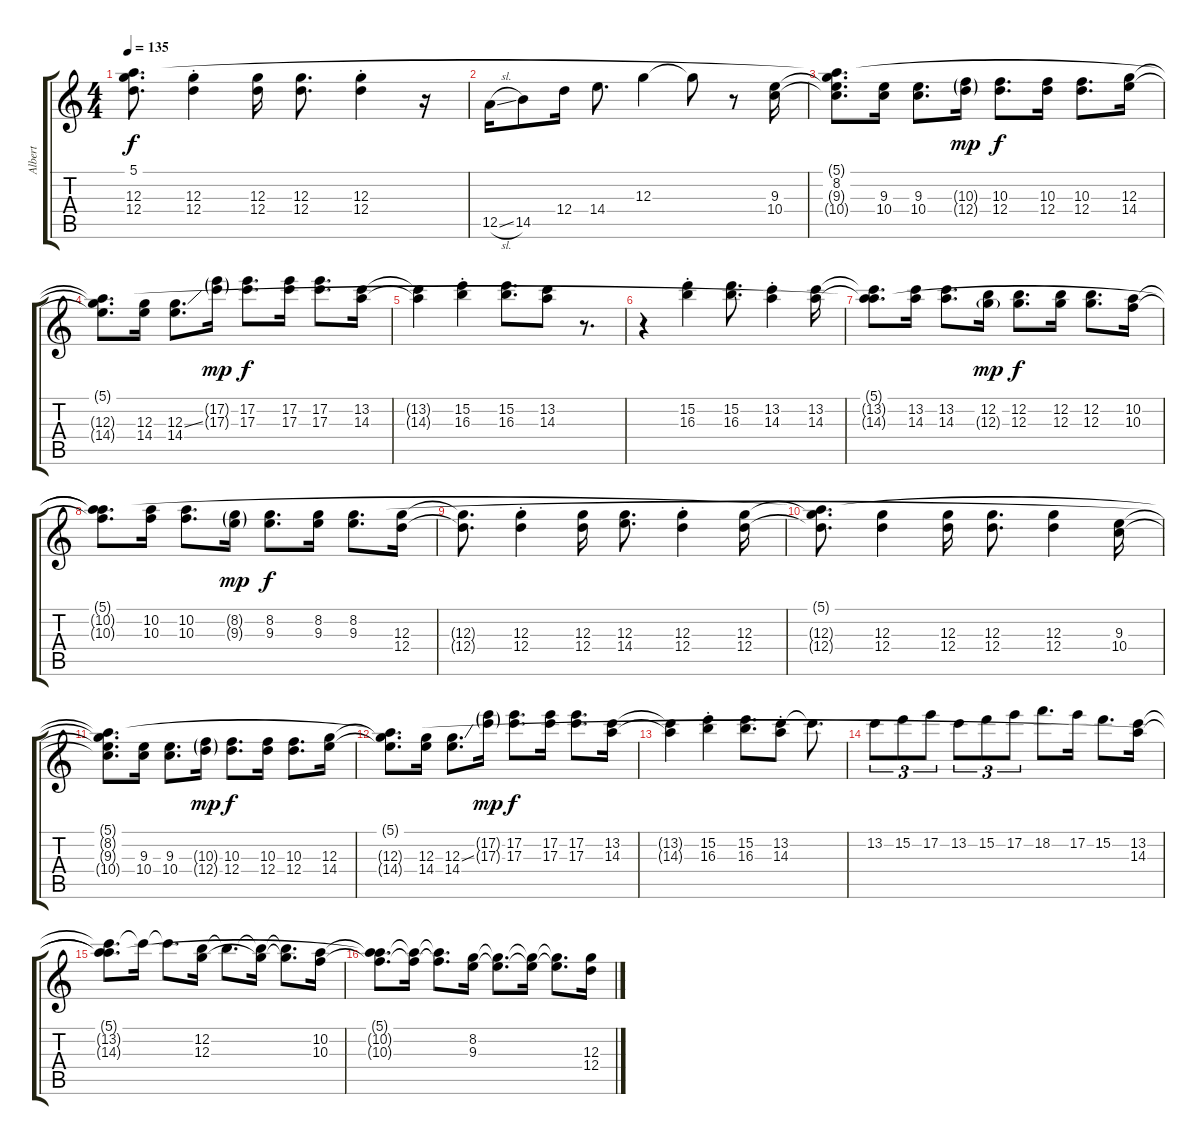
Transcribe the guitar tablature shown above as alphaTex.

\track ("Albert" "Albert") {instrument overdrivenguitar}
\staff {score tabs}
\tuning (E4 B3 G3 D3 A2 E2) {hide}
\ts (4 4)
\tempo 135
\clef g2
\ks c
(5.1{t} 12.3{t} 12.4{t}).8{d dy f} (12.3{st} 12.4{st}).4 (12.3 12.4).16 (12.3 12.4).8{d} (12.3{st} 12.4{st}).4 r.16 |
12.5{sl}.16 14.5.8 12.4.16 14.4.8{d} 12.3.4 12.3{t}.8 r.8 (9.3 10.4).16 |
(5.1{t} 8.2{t} 9.3{t} 10.4{t}).8{d} (9.3 10.4).16 (9.3 10.4).8{d} (10.3{g} 12.4{g}).16{dy mp} (10.3 12.4).8{d dy f} (10.3 12.4).16 (10.3 12.4).8{d} (12.3 14.4).16 |
(5.1{t} 12.3{t} 14.4{t}).8{d} (12.3 14.4).16 (12.3{ss} 14.4).8{d} (17.2{g} 17.3{g}).16{dy mp} (17.2 17.3).8{d dy f} (17.2 17.3).16 (17.2 17.3).8{d} (13.2 14.3).16 |
(13.2{t} 14.3{t}).4 (15.2{st} 16.3{st}).4 (15.2 16.3).8{d} (13.2 14.3).8 r.8{d} |
r.4 (15.2{st} 16.3{st}).4 (15.2 16.3).8{d} (13.2{st} 14.3{st}).4 (13.2 14.3).16 |
(5.1{t} 13.2{t} 14.3{t}).8{d} (13.2 14.3).16 (13.2 14.3).8{d} (12.2 12.3{g}).16{dy mp} (12.2 12.3).8{d dy f} (12.2 12.3).16 (12.2 12.3).8{d} (10.2 10.3).16 |
(5.1{t} 10.2{t} 10.3{t}).8{d} (10.2 10.3).16 (10.2 10.3).8{d} (8.2{g} 9.3{g}).16{dy mp} (8.2 9.3).8{d dy f} (8.2 9.3).16 (8.2 9.3).8{d} (12.3 12.4).16 |
(12.3{t} 12.4{t}).8{d} (12.3{st} 12.4{st}).4 (12.3 12.4).16 (12.3 14.4).8{d} (12.3{st} 12.4{st}).4 (12.3 12.4).16 |
(5.1{t} 12.3{t} 12.4{t}).8{d} (12.3 12.4).4 (12.3 12.4).16 (12.3 12.4).8{d} (12.3 12.4).4 (9.3 10.4).16 |
(5.1{t} 8.2{t} 9.3{t} 10.4{t}).8{d} (9.3 10.4).16 (9.3 10.4).8{d} (10.3{g} 12.4{g}).16{dy mp} (10.3 12.4).8{d dy f} (10.3 12.4).16 (10.3 12.4).8{d} (12.3 14.4).16 |
(5.1{t} 12.3{t} 14.4{t}).8{d} (12.3 14.4).16 (12.3{ss} 14.4).8{d} (17.2{g} 17.3{g}).16{dy mp} (17.2 17.3).8{d dy f} (17.2 17.3).16 (17.2 17.3).8{d} (13.2 14.3).16 |
(13.2{t} 14.3{t}).4 (15.2{st} 16.3{st}).4 (15.2 16.3).8{d} (13.2{st} 14.3{st}).8 13.2{t}.8{d} |
13.2.8{tu (3 2)} 15.2.8{tu (3 2)} 17.2.8{tu (3 2)} 13.2.8{tu (3 2)} 15.2.8{tu (3 2)} 17.2.8{tu (3 2)} 18.2.8{d} 17.2.16 15.2.8{d} (13.2 14.3).16 |
(5.1{t} 13.2{t} 14.3{t}).8{d} 13.2{t}.16 13.2{t}.8{d} (12.2 12.3).16 12.2{t}.8{d} (12.2{t} 12.3{t}).16 (12.2{t} 12.3{t}).8{d} (10.2 10.3).16 |
(5.1{t} 10.2{t} 10.3{t}).8{d} (10.2{t} 10.3{t}).16 (10.2{t} 10.3{t}).8{d} (8.2 9.3).16 (8.2{t} 9.3{t}).8{d} (8.2{t} 9.3{t}).16 (8.2{t} 9.3{t}).8{d} (12.3 12.4).16
